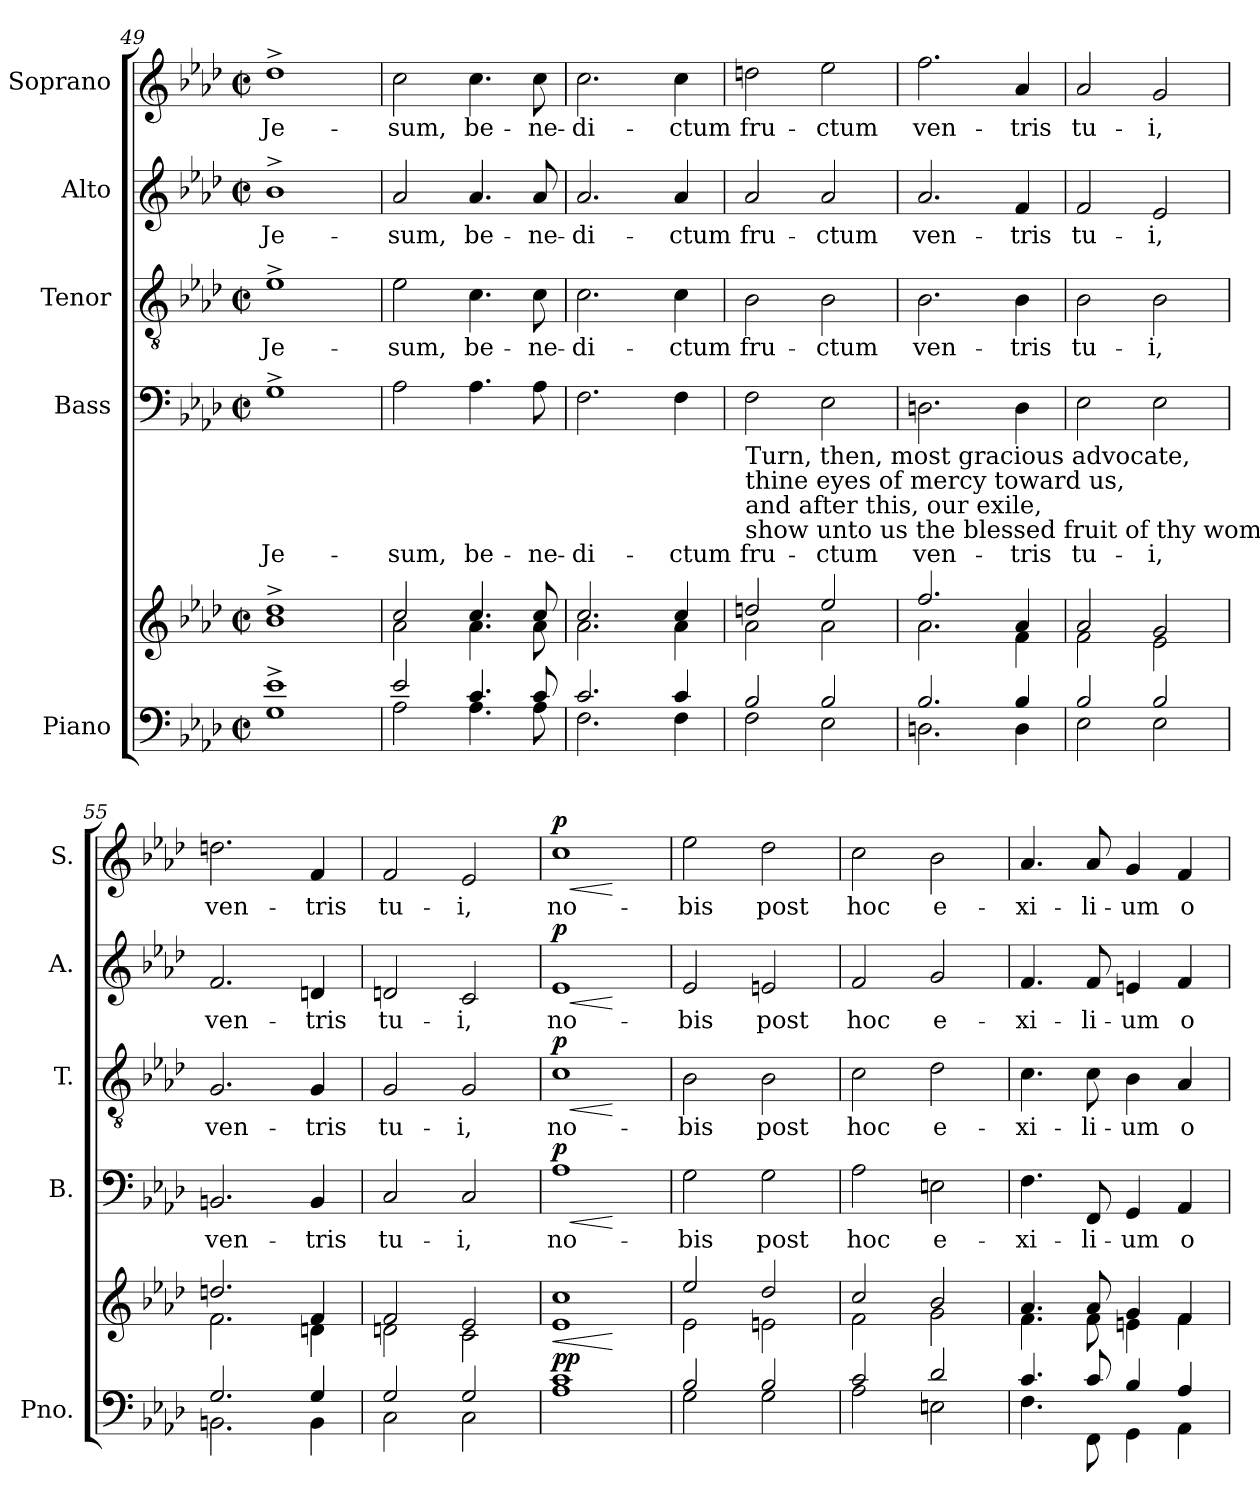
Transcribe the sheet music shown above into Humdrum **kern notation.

**kern	**kern	**dynam	**kern	**text	**dynam	**kern	**text	**dynam	**kern	**text	**dynam	**kern	**text	**dynam
*part5	*part5	*part5	*part4	*part4	*part4	*part3	*part3	*part3	*part2	*part2	*part2	*part1	*part1	*part1
*staff6	*staff5	*staff5/6	*staff4	*staff4	*staff4	*staff3	*staff3	*staff3	*staff2	*staff2	*staff2	*staff1	*staff1	*staff1
*I"Piano	*	*	*I"Bass	*	*	*I"Tenor	*	*	*I"Alto	*	*	*I"Soprano	*	*
*I'Pno.	*	*	*I'B.	*	*	*I'T.	*	*	*I'A.	*	*	*I'S.	*	*
*clefF4	*clefG2	*	*clefF4	*	*	*clefGv2	*	*	*clefG2	*	*	*clefG2	*	*
*k[b-e-a-d-]	*k[b-e-a-d-]	*	*k[b-e-a-d-]	*	*	*k[b-e-a-d-]	*	*	*k[b-e-a-d-]	*	*	*k[b-e-a-d-]	*	*
*A-:	*A-:	*	*A-:	*	*	*A-:	*	*	*A-:	*	*	*A-:	*	*
*M2/2	*M2/2	*	*M2/2	*	*	*M2/2	*	*	*M2/2	*	*	*M2/2	*	*
*met(c|)	*met(c|)	*	*met(c|)	*	*	*met(c|)	*	*	*met(c|)	*	*	*met(c|)	*	*
=49	=49	=49	=49	=49	=49	=49	=49	=49	=49	=49	=49	=49	=49	=49
*^	*^	*	*	*	*	*	*	*	*	*	*	*	*	*
!	!	!	!	!	!	!LO:LY:b	!	!	!LO:LY:b	!	!	!LO:LY:b	!	!	!LO:LY:b	!
1e-^	1G	1dd-i^	1b-	.	1G^	Je-	.	1e-^	Je-	.	1b-^	Je-	.	1dd-i^	Je-	.
=50	=50	=50	=50	=50	=50	=50	=50	=50	=50	=50	=50	=50	=50	=50	=50	=50
!	!	!	!	!	!	!LO:LY:b	!	!	!LO:LY:b	!	!	!LO:LY:b	!	!	!LO:LY:b	!
2e-/	2A-\	2cc/	2a-\	.	2A-\	-sum,	.	2e-\	-sum,	.	2a-/	-sum,	.	2cc\	-sum,	.
!	!	!	!	!	!	!LO:LY:b	!	!	!LO:LY:b	!	!	!LO:LY:b	!	!	!LO:LY:b	!
4.c/	4.A-\	4.cc/	4.a-\	.	4.A-\	be-	.	4.c\	be-	.	4.a-/	be-	.	4.cc\	be-	.
!	!	!	!	!	!	!LO:LY:b	!	!	!LO:LY:b	!	!	!LO:LY:b	!	!	!LO:LY:b	!
8c/	8A-\	8cc/	8a-\	.	8A-\	-ne-	.	8c\	-ne-	.	8a-/	-ne-	.	8cc\	-ne-	.
=51	=51	=51	=51	=51	=51	=51	=51	=51	=51	=51	=51	=51	=51	=51	=51	=51
!	!	!	!	!	!	!LO:LY:b	!	!	!LO:LY:b	!	!	!LO:LY:b	!	!	!LO:LY:b	!
2.c/	2.F\	2.cc/	2.a-\	.	2.F\	-di-	.	2.c\	-di-	.	2.a-/	-di-	.	2.cc\	-di-	.
!	!	!	!	!	!	!LO:LY:b	!	!	!LO:LY:b	!	!	!LO:LY:b	!	!	!LO:LY:b	!
4c/	4F\	4cc/	4a-\	.	4F\	-ctum	.	4c\	-ctum	.	4a-/	-ctum	.	4cc\	-ctum	.
=52	=52	=52	=52	=52	=52	=52	=52	=52	=52	=52	=52	=52	=52	=52	=52	=52
!	!	!	!	!	!LO:TX:b:t=Turn, then, most gracious advocate,	!	!	!	!	!	!	!	!	!	!	!
!	!	!	!	!	!LO:TX:b:t=thine eyes of mercy toward us,	!	!	!	!	!	!	!	!	!	!	!
!	!	!	!	!	!LO:TX:b:t=and after this, our exile,	!	!	!	!	!	!	!	!	!	!	!
!	!	!	!	!	!LO:TX:b:t=show unto us the blessed fruit of thy womb, Jesus.	!	!	!	!	!	!	!	!	!	!	!
!	!	!	!	!	!	!LO:LY:b	!	!	!LO:LY:b	!	!	!LO:LY:b	!	!	!LO:LY:b	!
2B-/	2F\	2ddn/	2a-\	.	2F\	fru-	.	2B-\	fru-	.	2a-/	fru-	.	2ddn\	fru-	.
!	!	!	!	!	!	!LO:LY:b	!	!	!LO:LY:b	!	!	!LO:LY:b	!	!	!LO:LY:b	!
2B-/	2E-\	2ee-/	2a-\	.	2E-\	-ctum	.	2B-\	-ctum	.	2a-/	-ctum	.	2ee-\	-ctum	.
=53	=53	=53	=53	=53	=53	=53	=53	=53	=53	=53	=53	=53	=53	=53	=53	=53
!	!	!	!	!	!	!LO:LY:b	!	!	!LO:LY:b	!	!	!LO:LY:b	!	!	!LO:LY:b	!
2.B-/	2.Dn\	2.ff/	2.a-\	.	2.Dn\	ven-	.	2.B-\	ven-	.	2.a-/	ven-	.	2.ff\	ven-	.
!	!	!	!	!	!	!LO:LY:b	!	!	!LO:LY:b	!	!	!LO:LY:b	!	!	!LO:LY:b	!
4B-/	4D\	4a-/	4f\	.	4D\	-tris	.	4B-\	-tris	.	4f/	-tris	.	4a-/	-tris	.
=54	=54	=54	=54	=54	=54	=54	=54	=54	=54	=54	=54	=54	=54	=54	=54	=54
!	!	!	!	!	!	!LO:LY:b	!	!	!LO:LY:b	!	!	!LO:LY:b	!	!	!LO:LY:b	!
2B-/	2E-\	2a-/	2f\	.	2E-\	tu-	.	2B-\	tu-	.	2f/	tu-	.	2a-/	tu-	.
!	!	!	!	!	!	!LO:LY:b	!	!	!LO:LY:b	!	!	!LO:LY:b	!	!	!LO:LY:b	!
2B-/	2E-\	2g/	2e-\	.	2E-\	-i,	.	2B-\	-i,	.	2e-/	-i,	.	2g/	-i,	.
=55	=55	=55	=55	=55	=55	=55	=55	=55	=55	=55	=55	=55	=55	=55	=55	=55
!	!	!	!	!	!	!LO:LY:b	!	!	!LO:LY:b	!	!	!LO:LY:b	!	!	!LO:LY:b	!
2.G/	2.BBn\	2.ddn/	2.f\	.	2.BBn/	ven-	.	2.G/	ven-	.	2.f/	ven-	.	2.ddn\	ven-	.
!	!	!	!	!	!	!LO:LY:b	!	!	!LO:LY:b	!	!	!LO:LY:b	!	!	!LO:LY:b	!
4G/	4BB\	4f/	4dn\	.	4BB/	-tris	.	4G/	-tris	.	4dn/	-tris	.	4f/	-tris	.
=56	=56	=56	=56	=56	=56	=56	=56	=56	=56	=56	=56	=56	=56	=56	=56	=56
!	!	!	!	!	!	!LO:LY:b	!	!	!LO:LY:b	!	!	!LO:LY:b	!	!	!LO:LY:b	!
2G/	2C\	2f/	2dn\	.	2C/	tu-	.	2G/	tu-	.	2dn/	tu-	.	2f/	tu-	.
!	!	!	!	!	!	!LO:LY:b	!	!	!LO:LY:b	!	!	!LO:LY:b	!	!	!LO:LY:b	!
2G/	2C\	2e-/	2c\	.	2C/	-i,	.	2G/	-i,	.	2c/	-i,	.	2e-/	-i,	.
!!LO:PB:g=z
=57	=57	=57	=57	=57	=57	=57	=57	=57	=57	=57	=57	=57	=57	=57	=57	=57
!	!	!	!	!LO:HP:b	!	!LO:LY:b	!LO:HP:b	!	!LO:LY:b	!LO:HP:b	!	!LO:LY:b	!LO:HP:b	!	!LO:LY:b	!LO:HP:b
!	!	!	!	!LO:DY:n=1:a=2	!	!	!	!	!	!	!	!	!	!	!	!
!	!	!	!	!LO:DY:n=2:a	!	!	!LO:DY:n=1:a	!	!	!LO:DY:n=1:a	!	!	!LO:DY:n=1:a	!	!	!LO:DY:n=1:a
1c	1A-	1cc	1e-	< p p	1A-	no-	< p	1c	no-	< p	1e-	no-	< p	1cc	no-	< p
*v	*v	*	*	*	*	*	*	*	*	*	*	*	*	*	*	*
*	*v	*v	*	*	*	*	*	*	*	*	*	*	*	*	*
.	.	[	.	.	[	.	.	[	.	.	[	.	.	[
=58	=58	=58	=58	=58	=58	=58	=58	=58	=58	=58	=58	=58	=58	=58
*^	*^	*	*	*	*	*	*	*	*	*	*	*	*	*
!	!	!	!	!	!	!LO:LY:b	!	!	!LO:LY:b	!	!	!LO:LY:b	!	!	!LO:LY:b	!
2B-/	2G\	2ee-/	2e-\	.	2G\	-bis	.	2B-\	-bis	.	2e-/	-bis	.	2ee-\	-bis	.
!	!	!	!	!	!	!LO:LY:b	!	!	!LO:LY:b	!	!	!LO:LY:b	!	!	!LO:LY:b	!
2B-/	2G\	2dd-i/	2en\	.	2G\	post	.	2B-\	post	.	2en/	post	.	2dd-i\	post	.
=59	=59	=59	=59	=59	=59	=59	=59	=59	=59	=59	=59	=59	=59	=59	=59	=59
!	!	!	!	!	!	!LO:LY:b	!	!	!LO:LY:b	!	!	!LO:LY:b	!	!	!LO:LY:b	!
2c/	2A-\	2cc/	2f\	.	2A-\	hoc	.	2c\	hoc	.	2f/	hoc	.	2cc\	hoc	.
!	!	!	!	!	!	!LO:LY:b	!	!	!LO:LY:b	!	!	!LO:LY:b	!	!	!LO:LY:b	!
2d-i/	2En\	2b-/	2g\	.	2En\	e-	.	2d-i\	e-	.	2g/	e-	.	2b-\	e-	.
=60	=60	=60	=60	=60	=60	=60	=60	=60	=60	=60	=60	=60	=60	=60	=60	=60
!	!	!	!	!	!	!LO:LY:b	!	!	!LO:LY:b	!	!	!LO:LY:b	!	!	!LO:LY:b	!
4.c/	4.F\	4.a-/	4.f\	.	4.F\	-xi-	.	4.c\	-xi-	.	4.f/	-xi-	.	4.a-/	-xi-	.
!	!	!	!	!	!	!LO:LY:b	!	!	!LO:LY:b	!	!	!LO:LY:b	!	!	!LO:LY:b	!
8c/	8FF\	8a-/	8f\	.	8FF/	-li-	.	8c\	-li-	.	8f/	-li-	.	8a-/	-li-	.
!	!	!	!	!	!	!LO:LY:b	!	!	!LO:LY:b	!	!	!LO:LY:b	!	!	!LO:LY:b	!
4B-/	4GG\	4g/	4en\	.	4GG/	-um	.	4B-\	-um	.	4en/	-um	.	4g/	-um	.
!	!	!	!	!	!	!LO:LY:b	!	!	!LO:LY:b	!	!	!LO:LY:b	!	!	!LO:LY:b	!
4A-/	4AA-\	4f/	4f\	.	4AA-/	o-	.	4A-/	o-	.	4f/	o-	.	4f/	o-	.
*v	*v	*	*	*	*	*	*	*	*	*	*	*	*	*	*	*
*	*v	*v	*	*	*	*	*	*	*	*	*	*	*	*	*
=	=	=	=	=	=	=	=	=	=	=	=	=	=	=
*-	*-	*-	*-	*-	*-	*-	*-	*-	*-	*-	*-	*-	*-	*-
